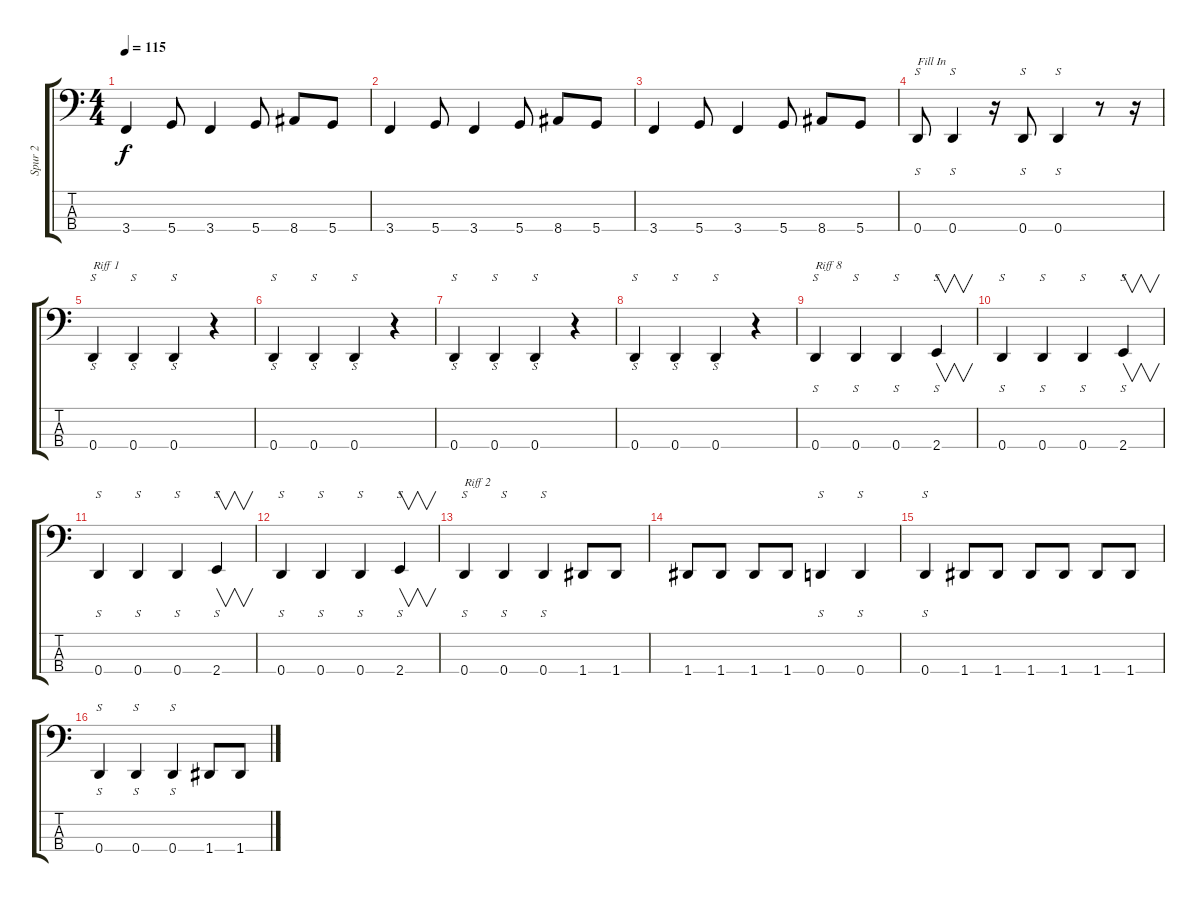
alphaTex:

\track ("Spur 2" "Spur 2") {instrument electricbassfinger}
\staff {score tabs}
\tuning (F2 C2 G1 D1) {hide}
\ts (4 4)
\tempo 115
\clef f4
\ks c
3.4.4{dy f} 5.4.8 3.4.4 5.4.8 8.4.8 5.4.8 |
3.4.4 5.4.8 3.4.4 5.4.8 8.4.8 5.4.8 |
3.4.4 5.4.8 3.4.4 5.4.8 8.4.8 5.4.8 |
0.4.8{s txt "Fill In"} 0.4.4{s} r.16 0.4.8{s} 0.4.4{s} r.8 r.16 |
0.4.4{s txt "Riff 1"} 0.4.4{s} 0.4.4{s} r.4 |
0.4.4{s} 0.4.4{s} 0.4.4{s} r.4 |
0.4.4{s} 0.4.4{s} 0.4.4{s} r.4 |
0.4.4{s} 0.4.4{s} 0.4.4{s} r.4 |
0.4.4{s txt "Riff 8"} 0.4.4{s} 0.4.4{s} 2.4.4{v s} |
0.4.4{s} 0.4.4{s} 0.4.4{s} 2.4.4{v s} |
0.4.4{s} 0.4.4{s} 0.4.4{s} 2.4.4{v s} |
0.4.4{s} 0.4.4{s} 0.4.4{s} 2.4.4{v s} |
0.4.4{s txt "Riff 2"} 0.4.4{s} 0.4.4{s} 1.4.8 1.4.8 |
1.4.8 1.4.8 1.4.8 1.4.8 0.4.4{s} 0.4.4{s} |
0.4.4{s} 1.4.8 1.4.8 1.4.8 1.4.8 1.4.8 1.4.8 |
0.4.4{s} 0.4.4{s} 0.4.4{s} 1.4.8 1.4.8
